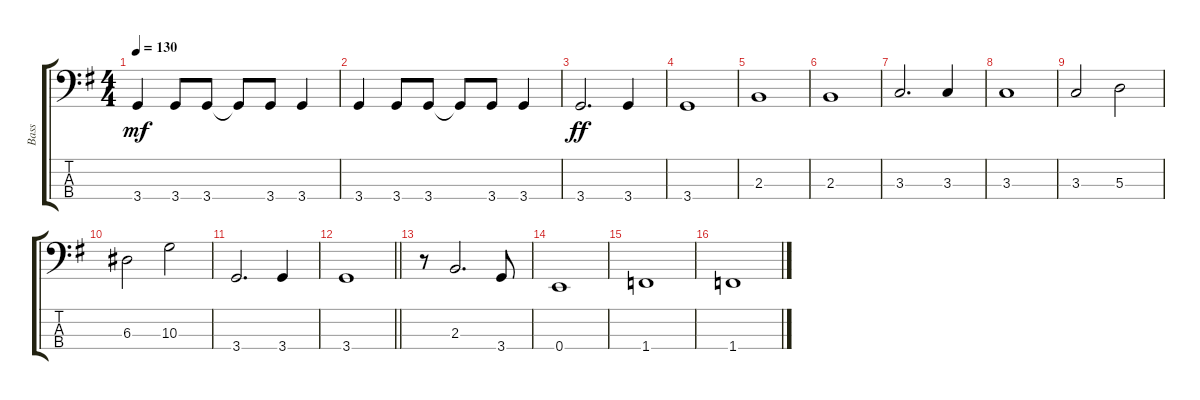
\track ("Bass" "Bass") {instrument electricbassfinger}
\staff {score tabs}
\tuning (G2 D2 A1 E1) {hide}
\ts (4 4)
\tempo 130
\clef f4
\ks g
3.4.4{dy mf} 3.4.8 3.4.8 3.4{t}.8 3.4.8 3.4.4 |
3.4.4 3.4.8 3.4.8 3.4{t}.8 3.4.8 3.4.4 |
3.4.2{d dy ff} 3.4.4 |
3.4.1 |
2.3.1 |
2.3.1 |
3.3.2{d} 3.3.4 |
3.3.1 |
3.3.2 5.3.2 |
6.3.2 10.3.2 |
3.4.2{d} 3.4.4 |
\barLineRight lightlight
3.4.1 |
r.8 2.3.2{d} 3.4.8 |
0.4.1 |
1.4.1 |
1.4.1
